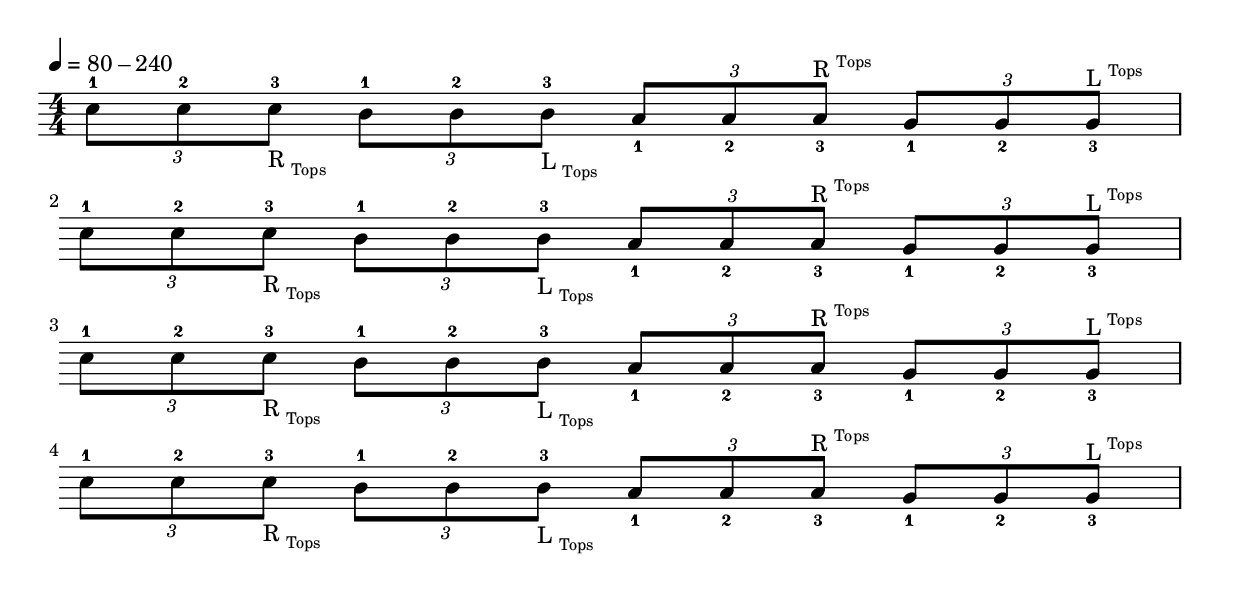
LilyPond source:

\version "2.24.1"
\include "../global.ly"

\layout {
  indent = -3.5
}

\relative c'' {
  \defaultScoreSettings
  \tempo 4 = 80 - 240
  \time 4/4

  \repeat unfold 4 {
    \tuplet 3/2 4 { c8^1 c^2 c^3 }_\RTopsBtm 
    \tuplet 3/2 4 {  b^1 b^2 b^3 }_\LTopsBtm 
    \tuplet 3/2 4 {  a_1 a_2 a_3 }^\RTopsTop 
    \tuplet 3/2 4 {  g_1 g_2 g_3 }^\LTopsTop 
    \break
  }
}